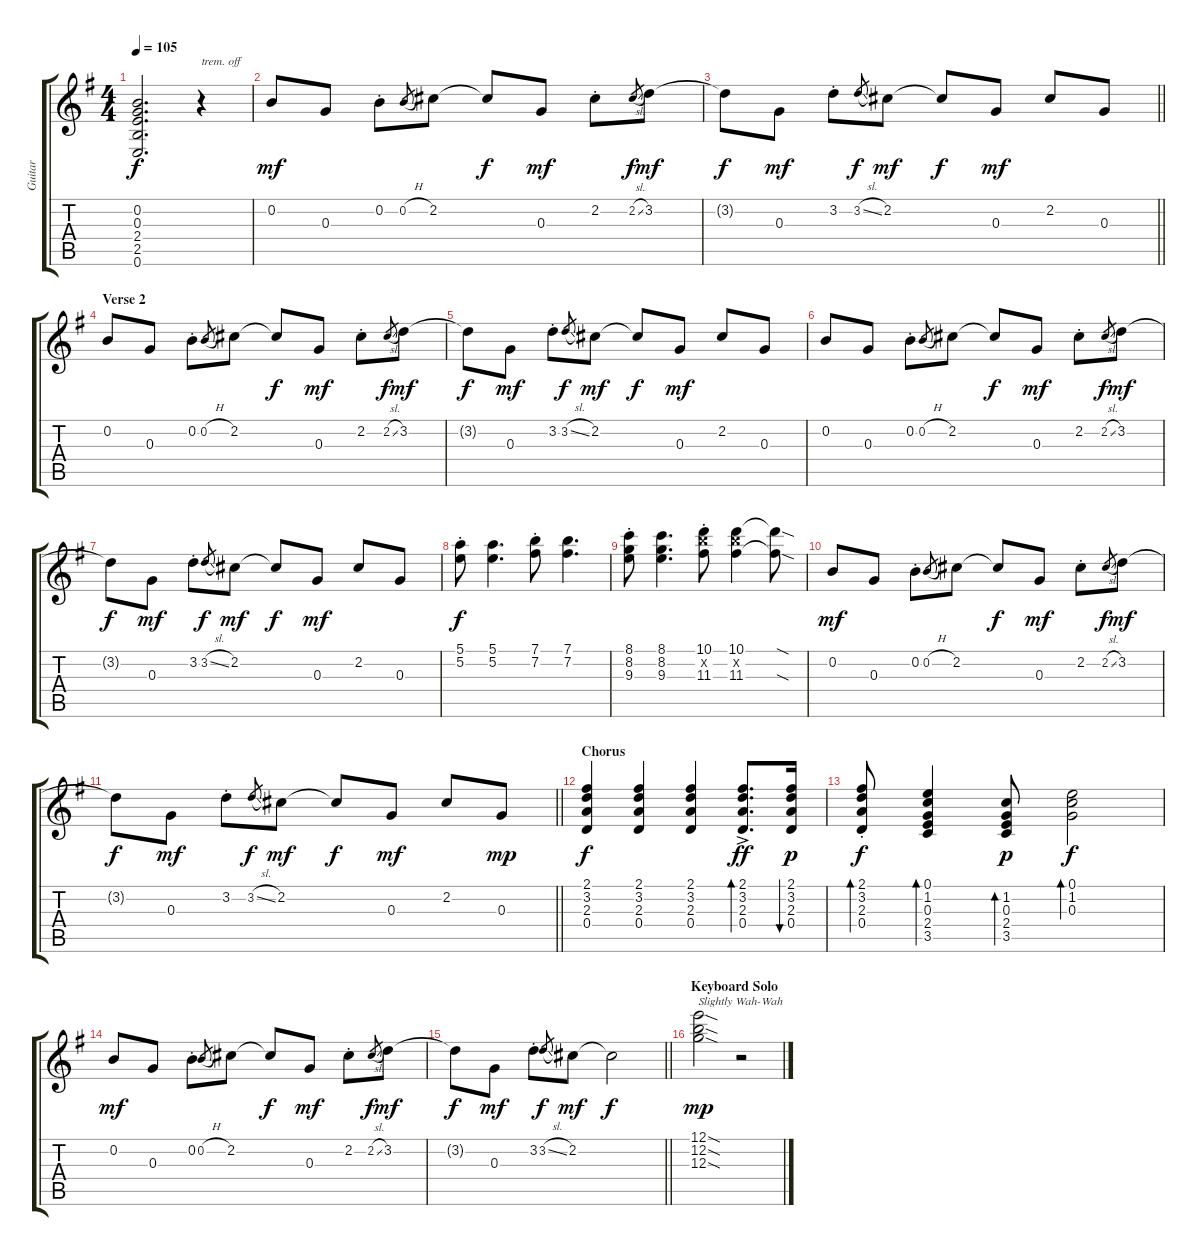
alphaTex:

\track ("Guitar" "Guitar") {instrument electricguitarjazz}
\staff {score tabs}
\tuning (E4 B3 G3 D3 A2 E2) {hide}
\ts (4 4)
\tempo 105
\clef g2
\ks eminor
(0.2{t} 0.3{t} 2.4{t} 2.5{t} 0.6{t}).2{d dy f} r.4{txt "trem. off" instrument electricguitarjazz} |
0.2.8{dy mf} 0.3.8 0.2{st}.8 0.2{h}.8{gr} 2.2.8 2.2{t}.8{dy f} 0.3.8{dy mf} 2.2{st}.8 2.2{sl}.8{gr dy f} 3.2.8{dy mf} |
\barLineRight lightlight
3.2{t}.8{dy f} 0.3.8{dy mf} 3.2{st}.8 3.2{sl}.8{gr dy f} 2.2.8{dy mf} 2.2{t}.8{dy f} 0.3.8{dy mf} 2.2.8 0.3.8 |
\section ("" "Verse 2")
0.2.8 0.3.8 0.2{st}.8 0.2{h}.8{gr} 2.2.8 2.2{t}.8{dy f} 0.3.8{dy mf} 2.2{st}.8 2.2{sl}.8{gr dy f} 3.2.8{dy mf} |
3.2{t}.8{dy f} 0.3.8{dy mf} 3.2{st}.8 3.2{sl}.8{gr dy f} 2.2.8{dy mf} 2.2{t}.8{dy f} 0.3.8{dy mf} 2.2.8 0.3.8 |
0.2.8 0.3.8 0.2{st}.8 0.2{h}.8{gr} 2.2.8 2.2{t}.8{dy f} 0.3.8{dy mf} 2.2{st}.8 2.2{sl}.8{gr dy f} 3.2.8{dy mf} |
3.2{t}.8{dy f} 0.3.8{dy mf} 3.2{st}.8 3.2{sl}.8{gr dy f} 2.2.8{dy mf} 2.2{t}.8{dy f} 0.3.8{dy mf} 2.2.8 0.3.8 |
(5.1{st} 5.2{st}).8{dy f} (5.1 5.2).4{d} (7.1{st} 7.2{st}).8 (7.1 7.2).4{d} |
(8.1{st} 8.2{st} 9.3{st}).8 (8.1 8.2 9.3).4{d} (10.1{st} 12.2{st x} 11.3{st}).8 (10.1 12.2{x} 11.3).4 (10.1{sod t} 11.3{sod t}).8 |
0.2.8{dy mf} 0.3.8 0.2{st}.8 0.2{h}.8{gr} 2.2.8 2.2{t}.8{dy f} 0.3.8{dy mf} 2.2{st}.8 2.2{sl}.8{gr dy f} 3.2.8{dy mf} |
\barLineRight lightlight
3.2{t}.8{dy f} 0.3.8{dy mf} 3.2{st}.8 3.2{sl}.8{gr dy f} 2.2.8{dy mf} 2.2{t}.8{dy f} 0.3.8{dy mf} 2.2.8 0.3.8{dy mp} |
\section ("" "Chorus")
(2.1 3.2 2.3 0.4).4{dy f} (2.1 3.2 2.3 0.4).4 (2.1 3.2 2.3 0.4).4 (2.1{ac} 3.2{ac} 2.3{ac} 0.4{ac}).8{d bd 30 dy ff} (2.1 3.2 2.3 0.4).16{bu 30 dy p} |
(2.1{st} 3.2{st} 2.3{st} 0.4{st}).8{bd 30 dy f} (0.1 1.2 0.3 2.4 3.5).4{bd 30} (1.2 0.3 2.4 3.5).8{bd 30 dy p} (0.1 1.2 0.3).2{bd 30 dy f} |
0.2.8{dy mf} 0.3.8 0.2{st}.8 0.2{h}.8{gr} 2.2.8 2.2{t}.8{dy f} 0.3.8{dy mf} 2.2{st}.8 2.2{sl}.8{gr dy f} 3.2.8{dy mf} |
\barLineRight lightlight
3.2{t}.8{dy f} 0.3.8{dy mf} 3.2{st}.8 3.2{sl}.8{gr dy f} 2.2.8{dy mf} 2.2{t}.2{dy f} |
\section ("" "Keyboard Solo")
(12.1{sod} 12.2{sod} 12.3{sod}).2{txt "Slightly Wah-Wah" dy mp volume 10 balance 2 instrument electricguitarjazz} r.2
